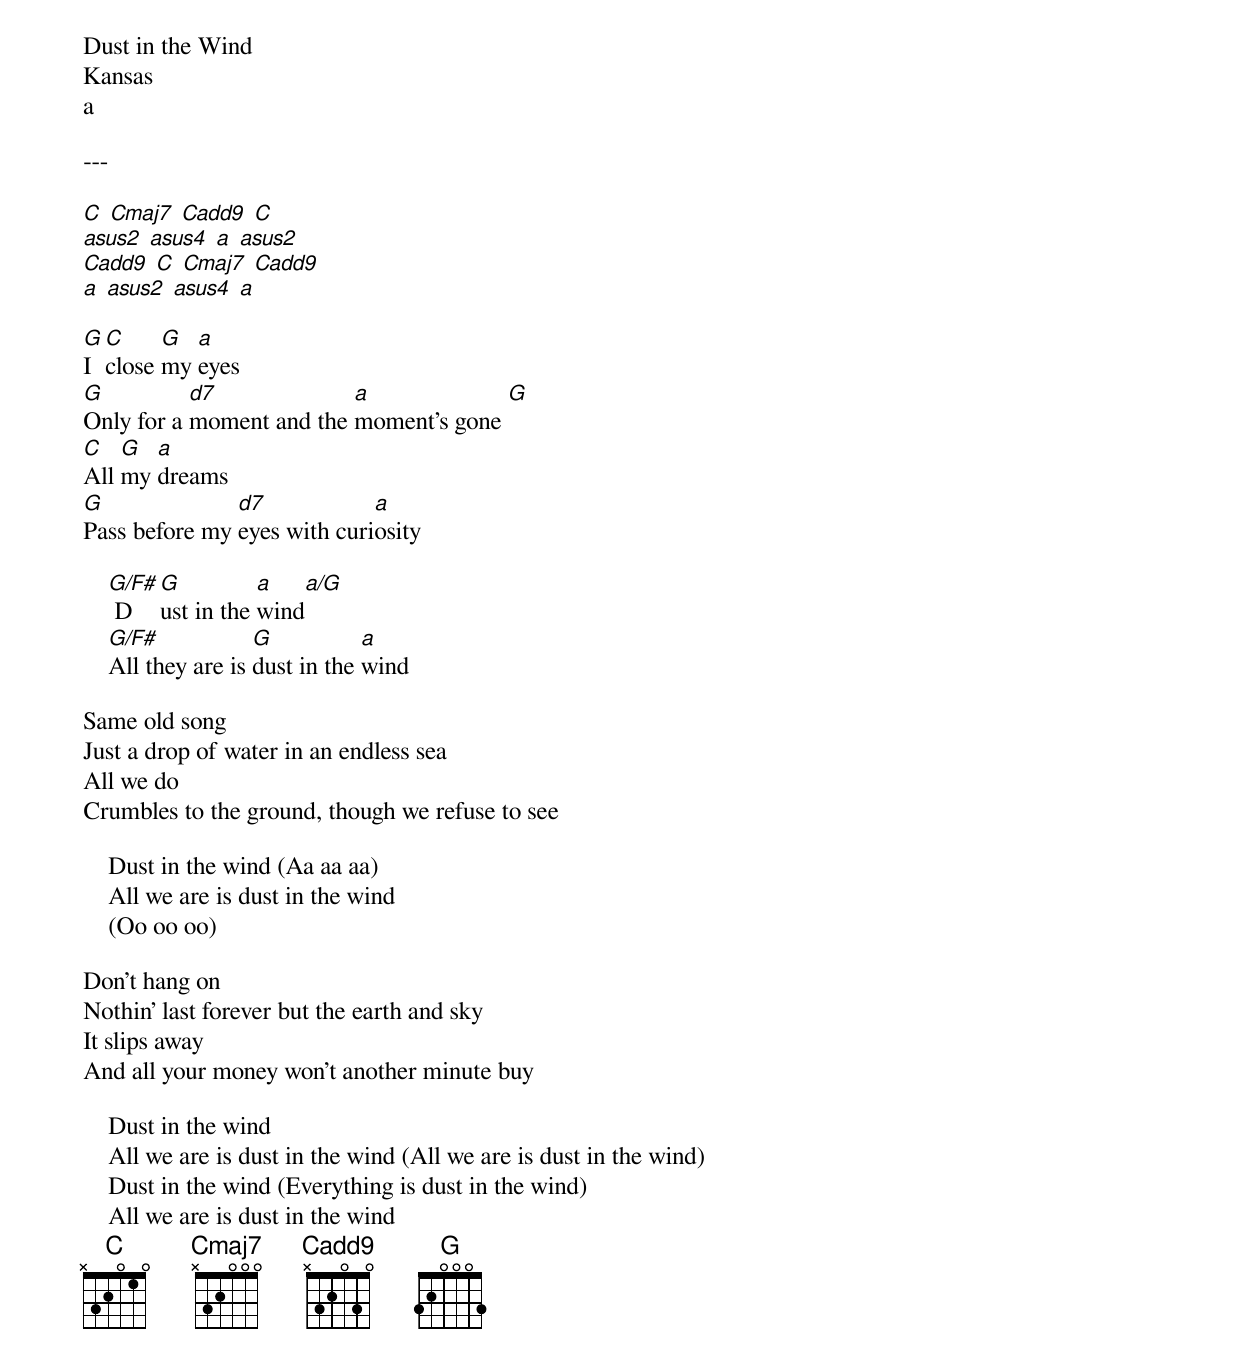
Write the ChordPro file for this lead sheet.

Dust in the Wind
Kansas
a

---

[C] [Cmaj7] [Cadd9] [C]
[asus2] [asus4] [a] [asus2]
[Cadd9] [C] [Cmaj7] [Cadd9]
[a] [asus2] [asus4] [a]

[G]I [C]close [G]my [a]eyes
[G]Only for a [d7]moment and the [a]moment's gone [G]
[C]All [G]my [a]dreams
[G]Pass before my [d7]eyes with curi[a]osity

    [G/F#] D[G]ust in the [a]wind[a/G]
    [G/F#]All they are is [G]dust in the [a]wind

Same old song
Just a drop of water in an endless sea
All we do
Crumbles to the ground, though we refuse to see

    Dust in the wind (Aa aa aa)
    All we are is dust in the wind
    (Oo oo oo)

Don't hang on
Nothin' last forever but the earth and sky
It slips away
And all your money won't another minute buy

    Dust in the wind
    All we are is dust in the wind (All we are is dust in the wind)
    Dust in the wind (Everything is dust in the wind)
    All we are is dust in the wind
